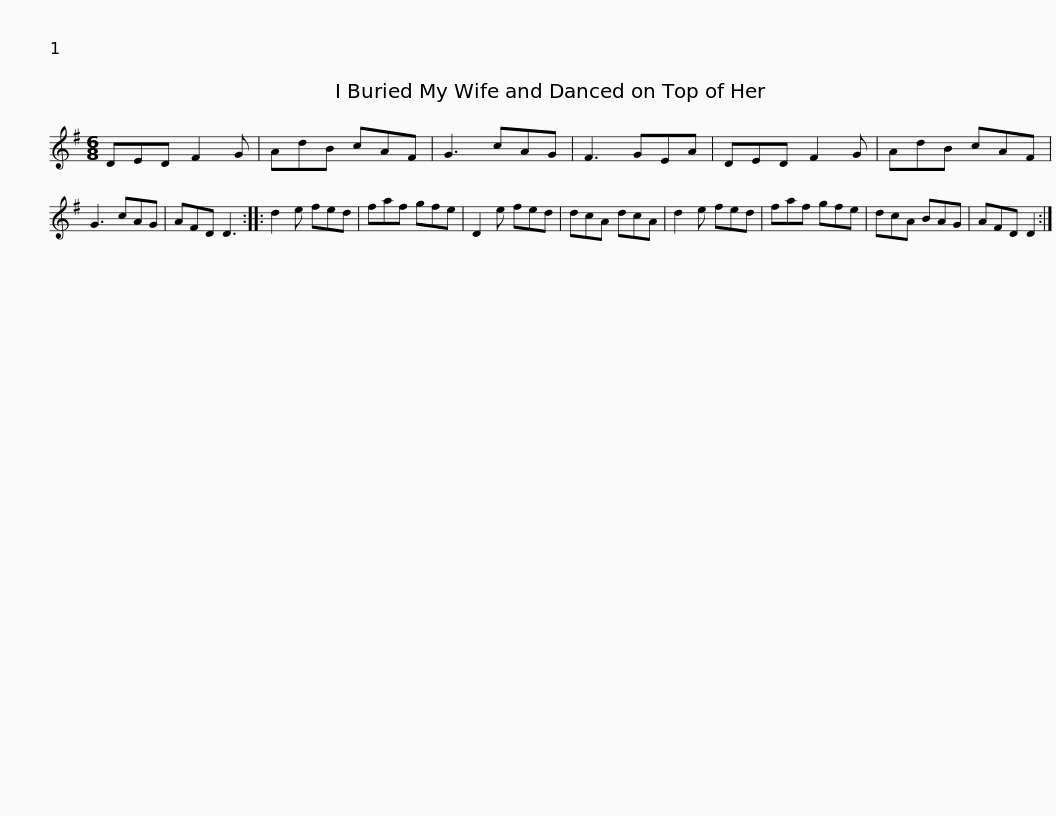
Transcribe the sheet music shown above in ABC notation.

X:1
L:1/8
M:6/8
I:linebreak $
K:G
V:1 treble
V:1
 DED F2 G | AdB cAF | G3 cAG | F3 GEA | DED F2 G | %5
 AdB cAF | G3 cAG | AFD D3 ::$ d2 e fed | faf gfe | %10
 D2 e fed | dcA dcA | d2 e fed | faf gfe | dcA BAG | %15
 AFD D2 :| %16
